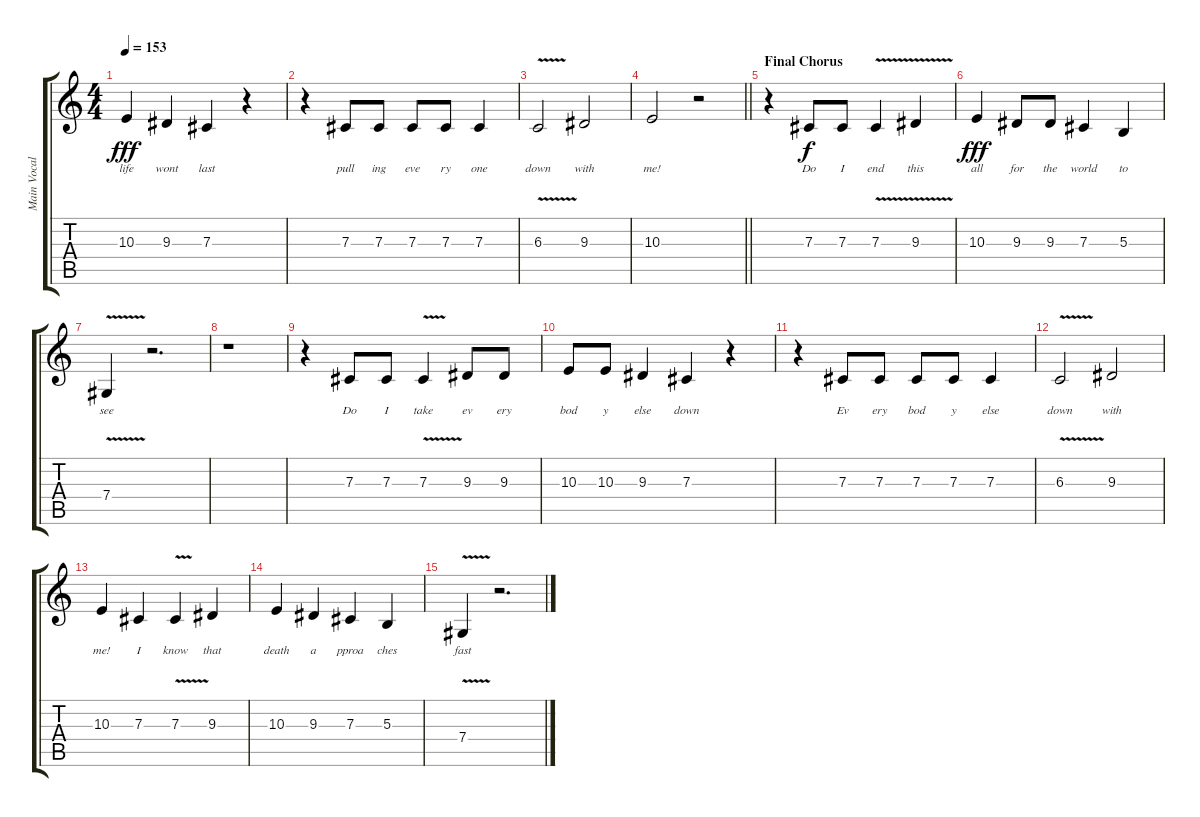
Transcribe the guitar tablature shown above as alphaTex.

\track ("Main Vocals" "Main Vocal") {instrument oboe}
\staff {score tabs}
\tuning (Eb4 Bb3 Gb3 Db3 Ab2 Db2) {hide}
\ts (4 4)
\tempo 153
\clef g2
\ks c
10.3.4{lyrics (0 "life") lyrics (1 "") lyrics (2 "") lyrics (3 "") lyrics (4 "") dy fff} 9.3.4{lyrics (0 "wont") lyrics (1 "") lyrics (2 "") lyrics (3 "") lyrics (4 "")} 7.3.4{lyrics (0 "last") lyrics (1 "") lyrics (2 "") lyrics (3 "") lyrics (4 "")} r.4 |
r.4 7.3.8{lyrics (0 "pull") lyrics (1 "") lyrics (2 "") lyrics (3 "") lyrics (4 "")} 7.3.8{lyrics (0 "ing") lyrics (1 "") lyrics (2 "") lyrics (3 "") lyrics (4 "")} 7.3.8{lyrics (0 "eve") lyrics (1 "") lyrics (2 "") lyrics (3 "") lyrics (4 "")} 7.3.8{lyrics (0 "ry") lyrics (1 "") lyrics (2 "") lyrics (3 "") lyrics (4 "")} 7.3.4{lyrics (0 "one") lyrics (1 "") lyrics (2 "") lyrics (3 "") lyrics (4 "")} |
6.3{v}.2{lyrics (0 "down") lyrics (1 "") lyrics (2 "") lyrics (3 "") lyrics (4 "")} 9.3.2{lyrics (0 "with") lyrics (1 "") lyrics (2 "") lyrics (3 "") lyrics (4 "")} |
\barLineRight lightlight
10.3.2{lyrics (0 "me!") lyrics (1 "") lyrics (2 "") lyrics (3 "") lyrics (4 "")} r.2 |
\section ("" "Final Chorus")
r.4 7.3.8{lyrics (0 "Do") lyrics (1 "") lyrics (2 "") lyrics (3 "") lyrics (4 "") dy f} 7.3.8{lyrics (0 "I") lyrics (1 "") lyrics (2 "") lyrics (3 "") lyrics (4 "")} 7.3{v}.4{lyrics (0 "end") lyrics (1 "") lyrics (2 "") lyrics (3 "") lyrics (4 "")} 9.3{v}.4{lyrics (0 "this") lyrics (1 "") lyrics (2 "") lyrics (3 "") lyrics (4 "")} |
10.3.4{lyrics (0 "all") lyrics (1 "") lyrics (2 "") lyrics (3 "") lyrics (4 "") dy fff} 9.3.8{lyrics (0 "for") lyrics (1 "") lyrics (2 "") lyrics (3 "") lyrics (4 "")} 9.3.8{lyrics (0 "the") lyrics (1 "") lyrics (2 "") lyrics (3 "") lyrics (4 "")} 7.3.4{lyrics (0 "world") lyrics (1 "") lyrics (2 "") lyrics (3 "") lyrics (4 "")} 5.3.4{lyrics (0 "to") lyrics (1 "") lyrics (2 "") lyrics (3 "") lyrics (4 "")} |
7.4{v}.4{lyrics (0 "see") lyrics (1 "") lyrics (2 "") lyrics (3 "") lyrics (4 "")} r.2{d} |
r.1 |
r.4 7.3.8{lyrics (0 "Do") lyrics (1 "") lyrics (2 "") lyrics (3 "") lyrics (4 "")} 7.3.8{lyrics (0 "I") lyrics (1 "") lyrics (2 "") lyrics (3 "") lyrics (4 "")} 7.3{v}.4{lyrics (0 "take") lyrics (1 "") lyrics (2 "") lyrics (3 "") lyrics (4 "")} 9.3.8{lyrics (0 "ev") lyrics (1 "") lyrics (2 "") lyrics (3 "") lyrics (4 "")} 9.3.8{lyrics (0 "ery") lyrics (1 "") lyrics (2 "") lyrics (3 "") lyrics (4 "")} |
10.3.8{lyrics (0 "bod") lyrics (1 "") lyrics (2 "") lyrics (3 "") lyrics (4 "")} 10.3.8{lyrics (0 "y") lyrics (1 "") lyrics (2 "") lyrics (3 "") lyrics (4 "")} 9.3.4{lyrics (0 "else") lyrics (1 "") lyrics (2 "") lyrics (3 "") lyrics (4 "")} 7.3.4{lyrics (0 "down") lyrics (1 "") lyrics (2 "") lyrics (3 "") lyrics (4 "")} r.4 |
r.4 7.3.8{lyrics (0 "Ev") lyrics (1 "") lyrics (2 "") lyrics (3 "") lyrics (4 "")} 7.3.8{lyrics (0 "ery") lyrics (1 "") lyrics (2 "") lyrics (3 "") lyrics (4 "")} 7.3.8{lyrics (0 "bod") lyrics (1 "") lyrics (2 "") lyrics (3 "") lyrics (4 "")} 7.3.8{lyrics (0 "y") lyrics (1 "") lyrics (2 "") lyrics (3 "") lyrics (4 "")} 7.3.4{lyrics (0 "else") lyrics (1 "") lyrics (2 "") lyrics (3 "") lyrics (4 "")} |
6.3{v}.2{lyrics (0 "down") lyrics (1 "") lyrics (2 "") lyrics (3 "") lyrics (4 "")} 9.3.2{lyrics (0 "with") lyrics (1 "") lyrics (2 "") lyrics (3 "") lyrics (4 "")} |
10.3.4{lyrics (0 "me!") lyrics (1 "") lyrics (2 "") lyrics (3 "") lyrics (4 "")} 7.3.4{lyrics (0 "I") lyrics (1 "") lyrics (2 "") lyrics (3 "") lyrics (4 "")} 7.3{v}.4{lyrics (0 "know") lyrics (1 "") lyrics (2 "") lyrics (3 "") lyrics (4 "")} 9.3.4{lyrics (0 "that") lyrics (1 "") lyrics (2 "") lyrics (3 "") lyrics (4 "")} |
10.3.4{lyrics (0 "death") lyrics (1 "") lyrics (2 "") lyrics (3 "") lyrics (4 "")} 9.3.4{lyrics (0 "a") lyrics (1 "") lyrics (2 "") lyrics (3 "") lyrics (4 "")} 7.3.4{lyrics (0 "pproa") lyrics (1 "") lyrics (2 "") lyrics (3 "") lyrics (4 "")} 5.3.4{lyrics (0 "ches") lyrics (1 "") lyrics (2 "") lyrics (3 "") lyrics (4 "")} |
7.4{v}.4{lyrics (0 "fast") lyrics (1 "") lyrics (2 "") lyrics (3 "") lyrics (4 "")} r.2{d}
